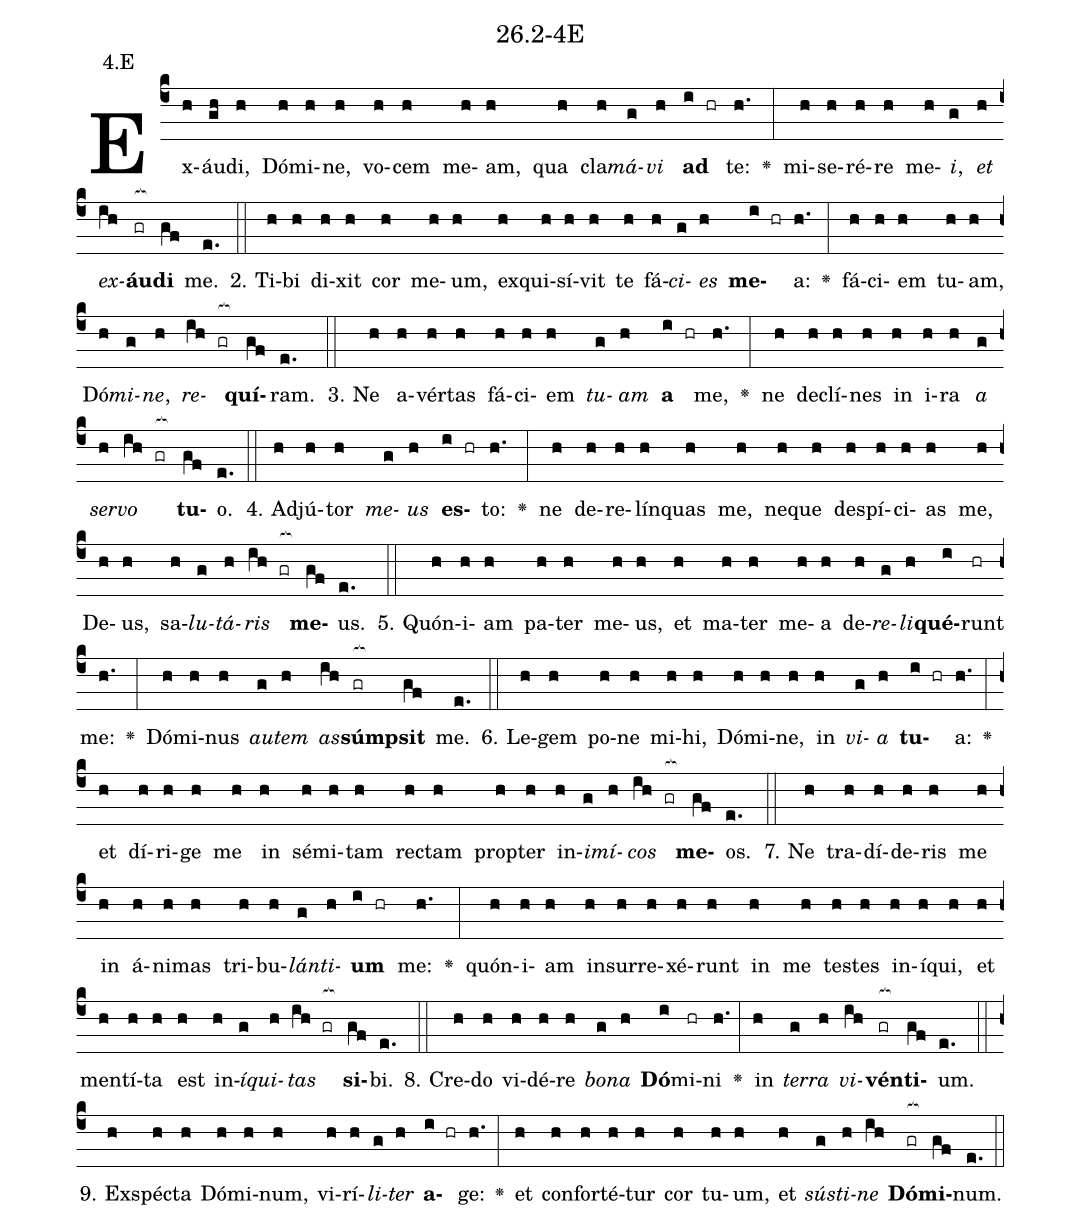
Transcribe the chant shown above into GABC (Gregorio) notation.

name: 26.2-4E;
annotation: 4.E;
%%
(c4)Ex(h)áu(gh)di,(h) Dó(h)mi(h)ne,(h) vo(h)cem(h) me(h)am,(h) qua(h) cla(h)<i>má</i>(g)<i>vi</i>(h) <b>ad</b>(i hr) te:(h.) <v>\greheightstar</v>(:) mi(h)se(h)ré(h)re(h) me(h)<i>i</i>,(g) <i>et</i>(h) <i>ex</i>(ih)<b>áu</b>(gr[ocb:1{])<b>di</b>(gf[ocb:0}]) me.(e.) (::)
2. Ti(h)bi(h) di(h)xit(h) cor(h) me(h)um,(h) ex(h)qui(h)sí(h)vit(h) te(h) fá(h)<i>ci</i>(g)<i>es</i>(h) <b>me</b>(i hr)a:(h.) <v>\greheightstar</v>(:) fá(h)ci(h)em(h) tu(h)am,(h) Dó(h)<i>mi</i>(g)<i>ne</i>,(h) <i>re</i>(ih gr[ocb:1{])<b>quí</b>(gf[ocb:0}])ram.(e.) (::)
3. Ne(h) a(h)vér(h)tas(h) fá(h)ci(h)em(h) <i>tu</i>(g)<i>am</i>(h) <b>a</b>(i hr) me,(h.) <v>\greheightstar</v>(:) ne(h) de(h)clí(h)nes(h) in(h) i(h)ra(h) <i>a</i>(g) <i>ser</i>(h)<i>vo</i>(ih gr[ocb:1{]) <b>tu</b>(gf[ocb:0}])o.(e.) (::)
4. Ad(h)jú(h)tor(h) <i>me</i>(g)<i>us</i>(h) <b>es</b>(i hr)to:(h.) <v>\greheightstar</v>(:) ne(h) de(h)re(h)lín(h)quas(h) me,(h) ne(h)que(h) de(h)spí(h)ci(h)as(h) me,(h) De(h)us,(h) sa(h)<i>lu</i>(g)<i>tá</i>(h)<i>ris</i>(ih gr[ocb:1{]) <b>me</b>(gf[ocb:0}])us.(e.) (::)
5. Quón(h)i(h)am(h) pa(h)ter(h) me(h)us,(h) et(h) ma(h)ter(h) me(h)a(h) de(h)<i>re</i>(g)<i>li</i>(h)<b>qué</b>(i)runt(hr) me:(h.) <v>\greheightstar</v>(:) Dó(h)mi(h)nus(h) <i>au</i>(g)<i>tem</i>(h) <i>as</i>(ih)<b>súmp</b>(gr[ocb:1{])<b>sit</b>(gf[ocb:0}]) me.(e.) (::)
6. Le(h)gem(h) po(h)ne(h) mi(h)hi,(h) Dó(h)mi(h)ne,(h) in(h) <i>vi</i>(g)<i>a</i>(h) <b>tu</b>(i hr)a:(h.) <v>\greheightstar</v>(:) et(h) dí(h)ri(h)ge(h) me(h) in(h) sé(h)mi(h)tam(h) rec(h)tam(h) prop(h)ter(h) in(h)<i>i</i>(g)<i>mí</i>(h)<i>cos</i>(ih gr[ocb:1{]) <b>me</b>(gf[ocb:0}])os.(e.) (::)
7. Ne(h) tra(h)dí(h)de(h)ris(h) me(h) in(h) á(h)ni(h)mas(h) tri(h)bu(h)<i>lán</i>(g)<i>ti</i>(h)<b>um</b>(i hr) me:(h.) <v>\greheightstar</v>(:) quón(h)i(h)am(h) in(h)sur(h)re(h)xé(h)runt(h) in(h) me(h) tes(h)tes(h) in(h)í(h)qui,(h) et(h) men(h)tí(h)ta(h) est(h) in(h)<i>í</i>(g)<i>qui</i>(h)<i>tas</i>(ih gr[ocb:1{]) <b>si</b>(gf[ocb:0}])bi.(e.) (::)
8. Cre(h)do(h) vi(h)dé(h)re(h) <i>bo</i>(g)<i>na</i>(h) <b>Dó</b>(i)mi(hr)ni(h.) <v>\greheightstar</v>(:) in(h) <i>ter</i>(g)<i>ra</i>(h) <i>vi</i>(ih)<b>vén</b>(gr[ocb:1{])<b>ti</b>(gf[ocb:0}])um.(e.) (::)
9. Ex(h)spéc(h)ta(h) Dó(h)mi(h)num,(h) vi(h)rí(h)<i>li</i>(g)<i>ter</i>(h) <b>a</b>(i hr)ge:(h.) <v>\greheightstar</v>(:) et(h) con(h)for(h)té(h)tur(h) cor(h) tu(h)um,(h) et(h) <i>sús</i>(g)<i>ti</i>(h)<i>ne</i>(ih) <b>Dó</b>(gr[ocb:1{])<b>mi</b>(gf[ocb:0}])num.(e.) (::)
